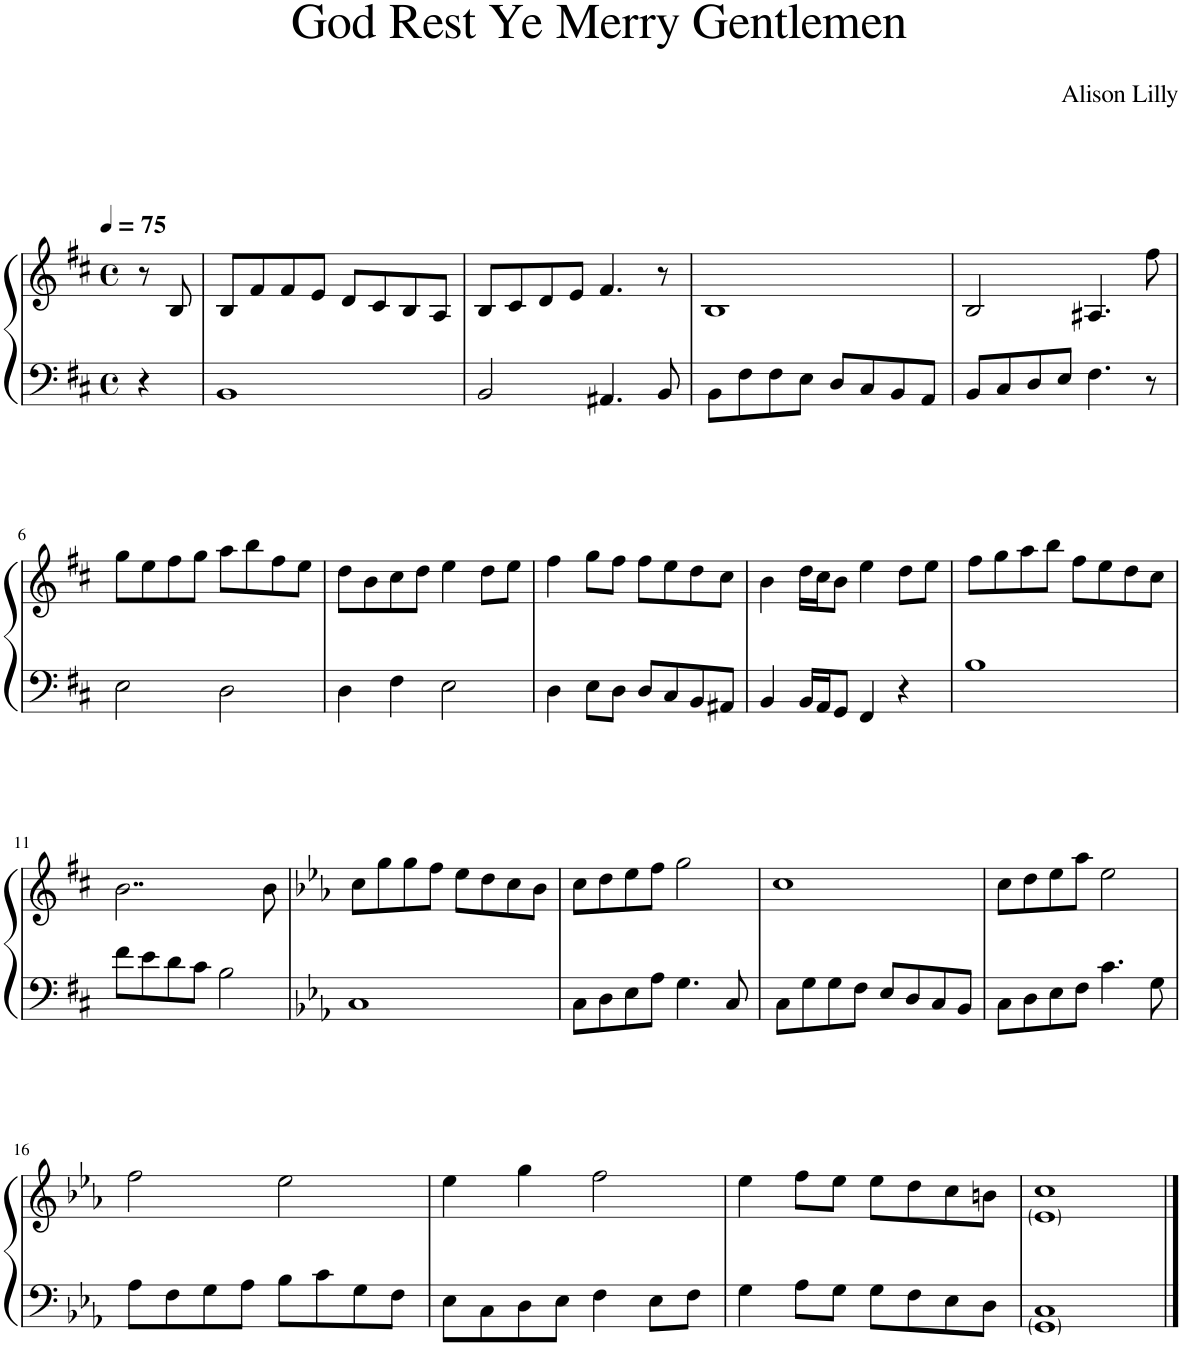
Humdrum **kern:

**kern	**kern
*part1	*part1
*staff2	*staff1
*I"Piano	*
*I'Pno.	*
*clefF4	*clefG2
*k[f#c#]	*k[f#c#]
*M4/4	*M4/4
*met(c)	*met(c)
*MM75	*MM75
=1	=1
4r	8r
.	8B/
=2	=2
1BB	8B/L
.	8f#/
.	8f#/
.	8e/J
.	8d/L
.	8c#/
.	8B/
.	8A/J
=3	=3
2BB/	8B/L
.	8c#/
.	8d/
.	8e/J
4.AA#X/	4.f#/
8BB/	8r
=4	=4
8BB\L	1B
8F#\	.
8F#\	.
8E\J	.
8D/L	.
8C#/	.
8BB/	.
8AA/J	.
=5	=5
8BB/L	2B/
8C#/	.
8D/	.
8E/J	.
4.F#\	4.A#X/
8r	8ff#\
!!LO:LB:g=z
=6	=6
2E\	8gg\L
.	8ee\
.	8ff#\
.	8gg\J
2D\	8aa\L
.	8bb\
.	8ff#\
.	8ee\J
=7	=7
4D\	8dd\L
.	8b\
4F#\	8cc#\
.	8dd\J
2E\	4ee\
.	8dd\L
.	8ee\J
=8	=8
4D\	4ff#\
8E\L	8gg\L
8D\J	8ff#\J
8D/L	8ff#\L
8C#/	8ee\
8BB/	8dd\
8AA#X/J	8cc#\J
=9	=9
4BB/	4b\
16BB/LL	16dd\LL
16AA/J	16cc#\J
8GG/J	8b\J
4FF#/	4ee\
4r	8dd\L
.	8ee\J
=10	=10
1B	8ff#\L
.	8gg\
.	8aa\
.	8bb\J
.	8ff#\L
.	8ee\
.	8dd\
.	8cc#\J
!!LO:LB:g=z
=11	=11
8f#\L	2..b\
8e\	.
8d\	.
8c#\J	.
2B\	.
.	8b\
=12	=12
*k[b-e-a-]	*k[b-e-a-]
1C	8cc\L
.	8gg\
.	8gg\
.	8ff\J
.	8ee-\L
.	8dd\
.	8cc\
.	8b-\J
=13	=13
8C\L	8cc\L
8D\	8dd\
8E-\	8ee-\
8A-\J	8ff\J
4.G\	2gg\
8C/	.
=14	=14
8C\L	1cc
8G\	.
8G\	.
8F\J	.
8E-/L	.
8D/	.
8C/	.
8BB-/J	.
=15	=15
8C\L	8cc\L
8D\	8dd\
8E-\	8ee-\
8F\J	8aa-\J
4.c\	2ee-\
8G\	.
!!LO:LB:g=z
=16	=16
8A-\L	2ff\
8F\	.
8G\	.
8A-\J	.
8B-\L	2ee-\
8c\	.
8G\	.
8F\J	.
=17	=17
8E-\L	4ee-\
8C\	.
8D\	4gg\
8E-\J	.
4F\	2ff\
8E-\L	.
8F\J	.
=18	=18
4G\	4ee-\
8A-\L	8ff\L
8G\J	8ee-\J
8G\L	8ee-\L
8F\	8dd\
8E-\	8cc\
8D\J	8bn\J
=19	=19
1GG 1C	1e- 1cc
==	==
*-	*-
